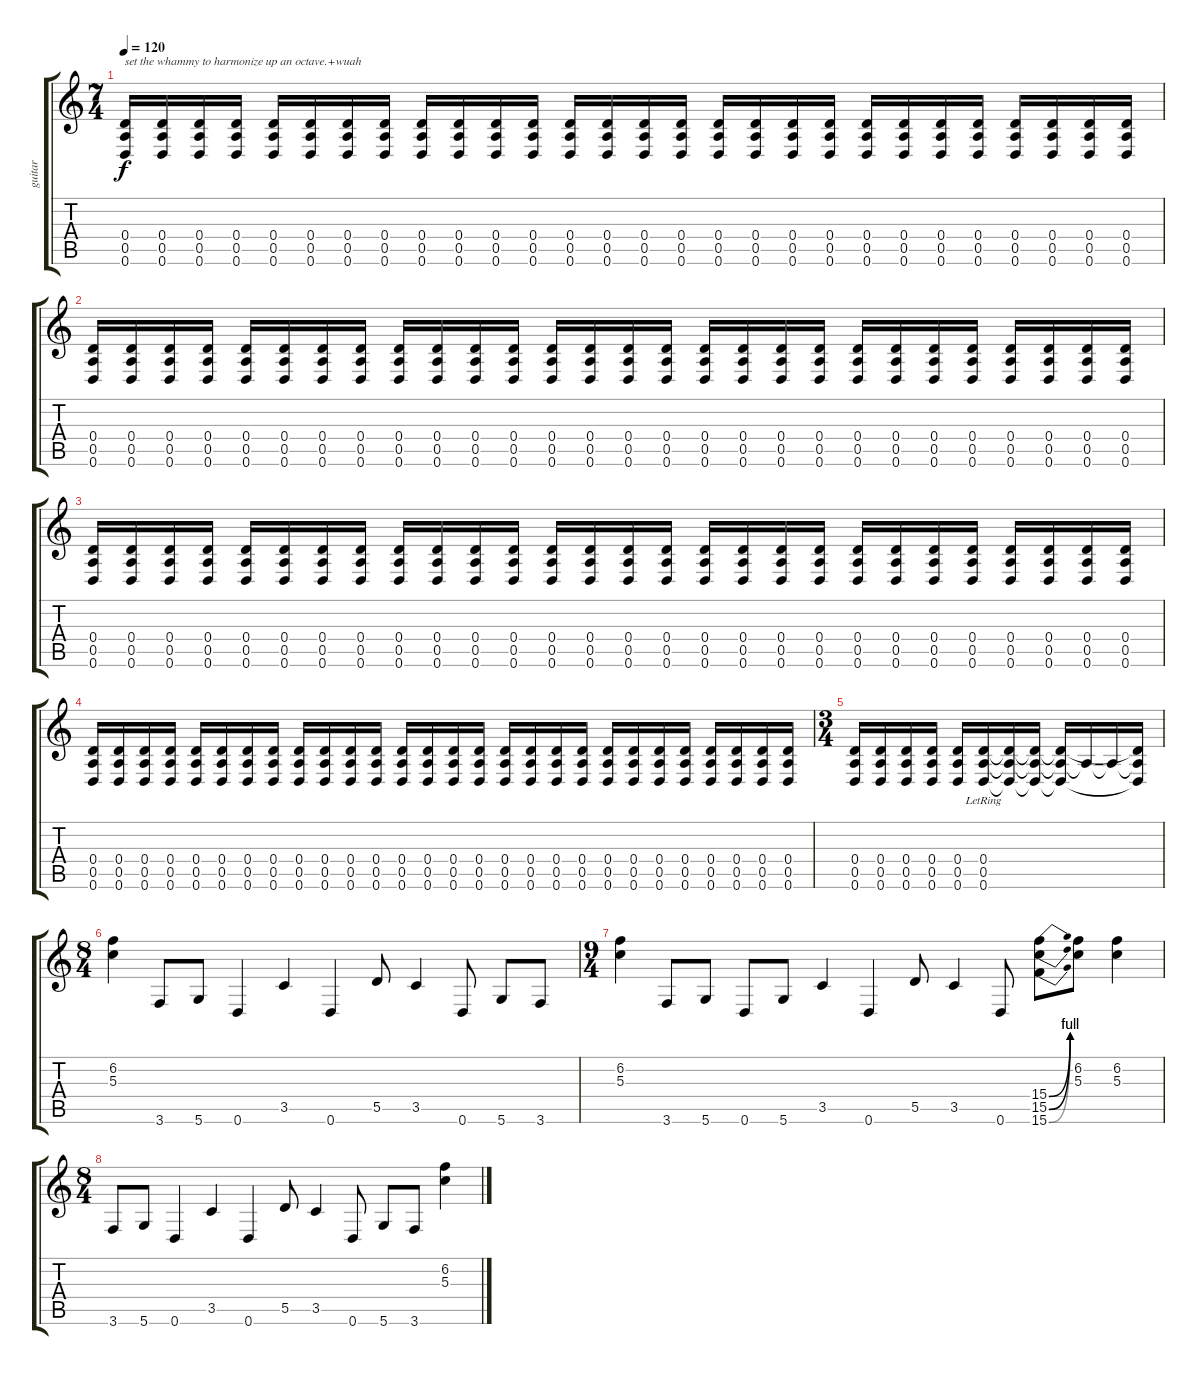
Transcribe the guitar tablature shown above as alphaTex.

\track ("guitar" "guitar") {instrument distortionguitar}
\staff {score tabs}
\tuning (E4 B3 G3 D3 A2 D2) {hide}
\ts (7 4)
\tempo 120
\clef g2
\ks c
(0.4 0.5 0.6).16{txt "set the whammy to harmonize up an octave.+wuah" dy f instrument distortionguitar} (0.4 0.5 0.6).16 (0.4 0.5 0.6).16 (0.4 0.5 0.6).16 (0.4 0.5 0.6).16 (0.4 0.5 0.6).16 (0.4 0.5 0.6).16 (0.4 0.5 0.6).16 (0.4 0.5 0.6).16 (0.4 0.5 0.6).16 (0.4 0.5 0.6).16 (0.4 0.5 0.6).16 (0.4 0.5 0.6).16 (0.4 0.5 0.6).16 (0.4 0.5 0.6).16 (0.4 0.5 0.6).16 (0.4 0.5 0.6).16 (0.4 0.5 0.6).16 (0.4 0.5 0.6).16 (0.4 0.5 0.6).16 (0.4 0.5 0.6).16 (0.4 0.5 0.6).16 (0.4 0.5 0.6).16 (0.4 0.5 0.6).16 (0.4 0.5 0.6).16 (0.4 0.5 0.6).16 (0.4 0.5 0.6).16 (0.4 0.5 0.6).16 |
(0.4 0.5 0.6).16 (0.4 0.5 0.6).16 (0.4 0.5 0.6).16 (0.4 0.5 0.6).16 (0.4 0.5 0.6).16 (0.4 0.5 0.6).16 (0.4 0.5 0.6).16 (0.4 0.5 0.6).16 (0.4 0.5 0.6).16 (0.4 0.5 0.6).16 (0.4 0.5 0.6).16 (0.4 0.5 0.6).16 (0.4 0.5 0.6).16 (0.4 0.5 0.6).16 (0.4 0.5 0.6).16 (0.4 0.5 0.6).16 (0.4 0.5 0.6).16 (0.4 0.5 0.6).16 (0.4 0.5 0.6).16 (0.4 0.5 0.6).16 (0.4 0.5 0.6).16 (0.4 0.5 0.6).16 (0.4 0.5 0.6).16 (0.4 0.5 0.6).16 (0.4 0.5 0.6).16 (0.4 0.5 0.6).16 (0.4 0.5 0.6).16 (0.4 0.5 0.6).16 |
(0.4 0.5 0.6).16 (0.4 0.5 0.6).16 (0.4 0.5 0.6).16 (0.4 0.5 0.6).16 (0.4 0.5 0.6).16 (0.4 0.5 0.6).16 (0.4 0.5 0.6).16 (0.4 0.5 0.6).16 (0.4 0.5 0.6).16 (0.4 0.5 0.6).16 (0.4 0.5 0.6).16 (0.4 0.5 0.6).16 (0.4 0.5 0.6).16 (0.4 0.5 0.6).16 (0.4 0.5 0.6).16 (0.4 0.5 0.6).16 (0.4 0.5 0.6).16 (0.4 0.5 0.6).16 (0.4 0.5 0.6).16 (0.4 0.5 0.6).16 (0.4 0.5 0.6).16 (0.4 0.5 0.6).16 (0.4 0.5 0.6).16 (0.4 0.5 0.6).16 (0.4 0.5 0.6).16 (0.4 0.5 0.6).16 (0.4 0.5 0.6).16 (0.4 0.5 0.6).16 |
(0.4 0.5 0.6).16 (0.4 0.5 0.6).16 (0.4 0.5 0.6).16 (0.4 0.5 0.6).16 (0.4 0.5 0.6).16 (0.4 0.5 0.6).16 (0.4 0.5 0.6).16 (0.4 0.5 0.6).16 (0.4 0.5 0.6).16 (0.4 0.5 0.6).16 (0.4 0.5 0.6).16 (0.4 0.5 0.6).16 (0.4 0.5 0.6).16 (0.4 0.5 0.6).16 (0.4 0.5 0.6).16 (0.4 0.5 0.6).16 (0.4 0.5 0.6).16 (0.4 0.5 0.6).16 (0.4 0.5 0.6).16 (0.4 0.5 0.6).16 (0.4 0.5 0.6).16 (0.4 0.5 0.6).16 (0.4 0.5 0.6).16 (0.4 0.5 0.6).16 (0.4 0.5 0.6).16 (0.4 0.5 0.6).16 (0.4 0.5 0.6).16 (0.4 0.5 0.6).16 |
\ts (3 4)
(0.4 0.5 0.6).16 (0.4 0.5 0.6).16 (0.4 0.5 0.6).16 (0.4 0.5 0.6).16 (0.4 0.5 0.6).16 (0.4{lr} 0.5{lr} 0.6{lr}).16 (0.4{t} 0.5{t} 0.6{t}).16 (0.4{t} 0.5{t} 0.6{t}).16 (0.4{t} 0.5{t} 0.6{t}).16 0.5{t}.16 0.5{t}.16 (0.4{t} 0.5{t} 0.6{t}).16 |
\ts (8 4)
(6.2 5.3).4 3.6.8 5.6.8 0.6.4 3.5.4 0.6.4 5.5.8 3.5.4 0.6.8 5.6.8 3.6.8 |
\ts (9 4)
(6.2 5.3).4 3.6.8 5.6.8 0.6.8 5.6.8 3.5.4 0.6.4 5.5.8 3.5.4 0.6.8 (15.4{be (bend 0 0 60 4)} 15.5{be (bend 0 0 60 4)} 15.6{be (bend 0 0 60 4)}).8 (6.2 5.3).8 (6.2 5.3).4 |
\ts (8 4)
3.6.8 5.6.8 0.6.4 3.5.4 0.6.4 5.5.8 3.5.4 0.6.8 5.6.8 3.6.8 (6.2 5.3).4
